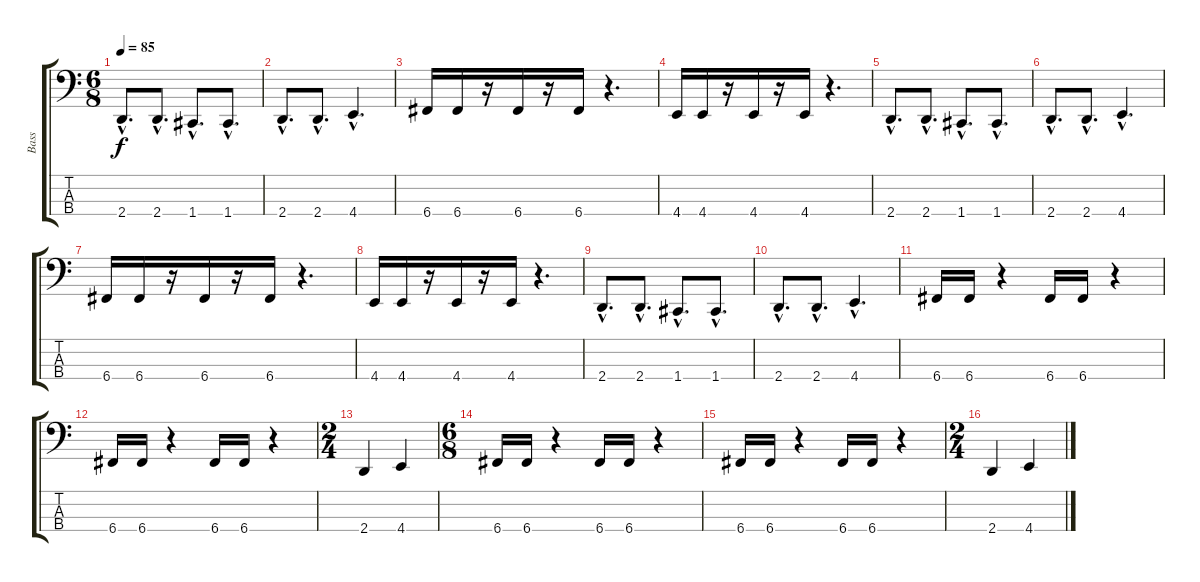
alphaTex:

\track ("Bass" "Bass") {instrument electricbassfinger}
\staff {score tabs}
\tuning (F2 C2 G1 C1) {hide}
\ts (6 8)
\tempo 85
\clef f4
\ks c
2.4{hac}.8{d dy f} 2.4{hac}.8{d} 1.4{hac}.8{d} 1.4{hac}.8{d} |
2.4{hac}.8{d} 2.4{hac}.8{d} 4.4{hac}.4{d} |
6.4.16 6.4.16 r.16 6.4.16 r.16 6.4.16 r.4{d} |
4.4.16 4.4.16 r.16 4.4.16 r.16 4.4.16 r.4{d} |
2.4{hac}.8{d} 2.4{hac}.8{d} 1.4{hac}.8{d} 1.4{hac}.8{d} |
2.4{hac}.8{d} 2.4{hac}.8{d} 4.4{hac}.4{d} |
6.4.16 6.4.16 r.16 6.4.16 r.16 6.4.16 r.4{d} |
4.4.16 4.4.16 r.16 4.4.16 r.16 4.4.16 r.4{d} |
2.4{hac}.8{d} 2.4{hac}.8{d} 1.4{hac}.8{d} 1.4{hac}.8{d} |
2.4{hac}.8{d} 2.4{hac}.8{d} 4.4{hac}.4{d} |
6.4.16 6.4.16 r.4 6.4.16 6.4.16 r.4 |
6.4.16 6.4.16 r.4 6.4.16 6.4.16 r.4 |
\ts (2 4)
2.4.4 4.4.4 |
\ts (6 8)
6.4.16 6.4.16 r.4 6.4.16 6.4.16 r.4 |
6.4.16 6.4.16 r.4 6.4.16 6.4.16 r.4 |
\ts (2 4)
2.4.4 4.4.4
